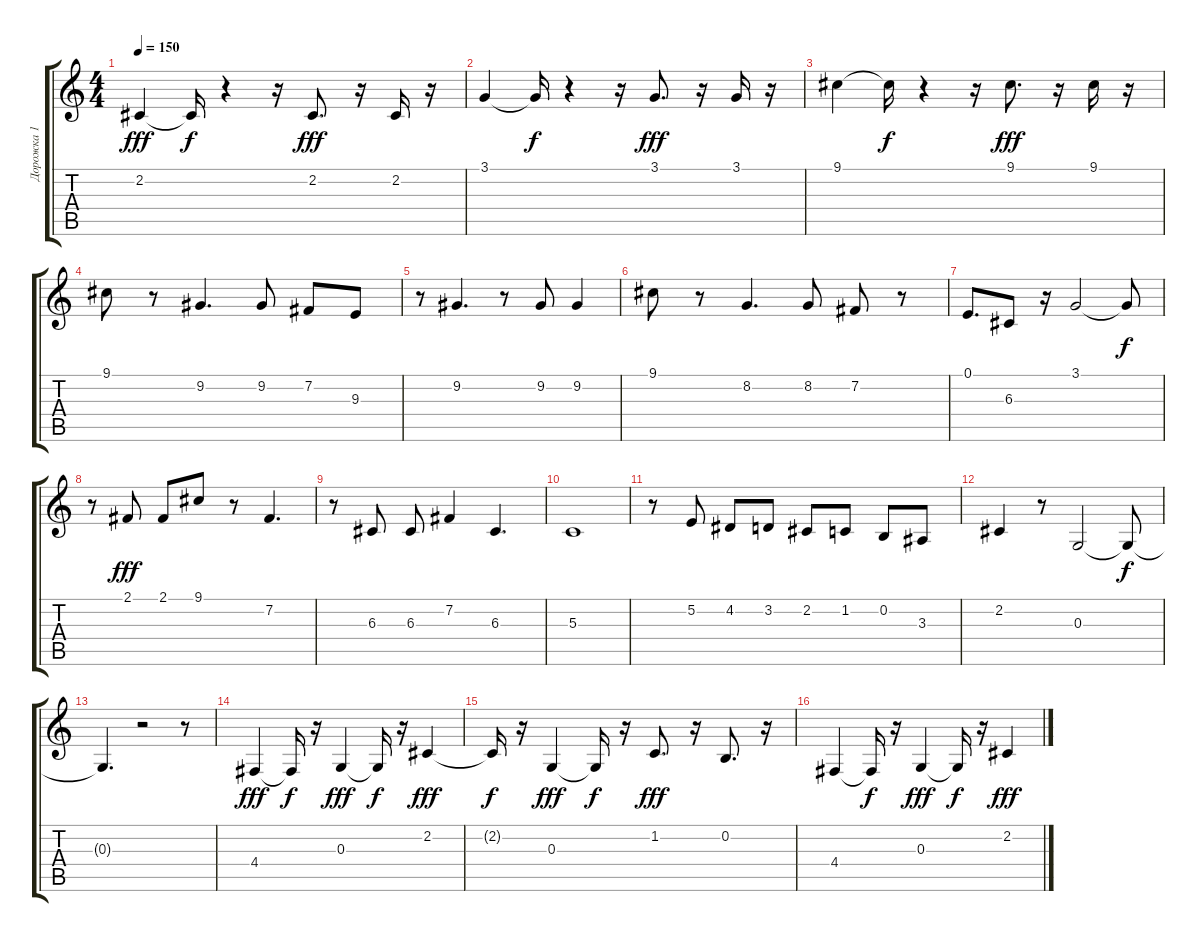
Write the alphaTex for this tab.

\track ("Дорожка 1" "Дорожка 1") {instrument lead2sawtooth}
\staff {score tabs}
\tuning (E4 B3 G3 D3 A2 E2) {hide}
\ts (4 4)
\tempo 150
\clef g2
\ks c
2.2.4{dy fff} 2.2{t}.16{dy f} r.4 r.16 2.2.8{d dy fff} r.16 2.2.16 r.16 |
3.1.4 3.1{t}.16{dy f} r.4 r.16 3.1.8{d dy fff} r.16 3.1.16 r.16 |
9.1.4 9.1{t}.16{dy f} r.4 r.16 9.1.8{d dy fff} r.16 9.1.16 r.16 |
9.1.8 r.8 9.2.4{d} 9.2.8 7.2.8 9.3.8 |
r.8 9.2.4{d} r.8 9.2.8 9.2.4 |
9.1.8 r.8 8.2.4{d} 8.2.8 7.2.8 r.8 |
0.1.8{d} 6.3.8 r.16 3.1.2 3.1{t}.8{dy f} |
r.8 2.1.8{dy fff} 2.1.8 9.1.8 r.8 7.2.4{d} |
r.8 6.3.8 6.3.8 7.2.4 6.3.4{d} |
5.3.1 |
r.8 5.2.8 4.2.8 3.2.8 2.2.8 1.2.8 0.2.8 3.3.8 |
2.2.4 r.8 0.3.2 0.3{t}.8{dy f} |
0.3{t}.4{d} r.2 r.8 |
4.4.4{dy fff} 4.4{t}.16{dy f} r.16 0.3.4{dy fff} 0.3{t}.16{dy f} r.16 2.2.4{dy fff} |
2.2{t}.16{dy f} r.16 0.3.4{dy fff} 0.3{t}.16{dy f} r.16 1.2.8{d dy fff} r.16 0.2.8{d} r.16 |
4.4.4 4.4{t}.16{dy f} r.16 0.3.4{dy fff} 0.3{t}.16{dy f} r.16 2.2.4{dy fff}
